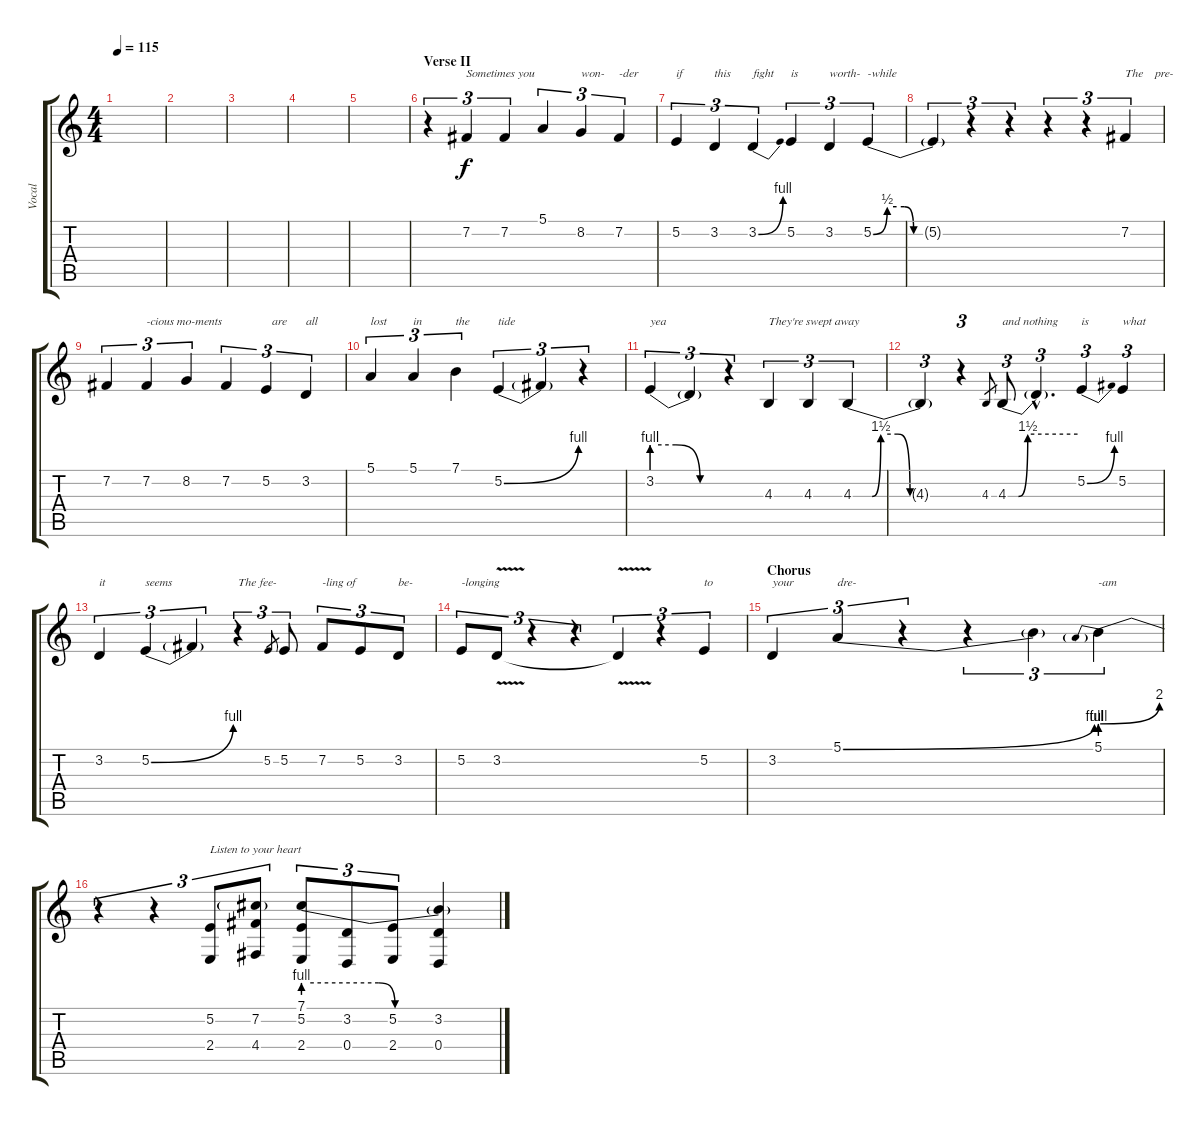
\track ("Vocal" "Vocal") {instrument lead1square}
\staff {score tabs}
\tuning (E4 B3 G3 D3 A2 E2) {hide}
\ts (4 4)
\tempo 115
\clef g2
\ks c
|
|
|
|
|
\section ("" "Verse II")
r.4{tu (3 2)} 7.2.4{tu (3 2) txt "Sometimes you"} 7.2.4{tu (3 2)} 5.1.4{tu (3 2)} 8.2.4{tu (3 2) txt "won-"} 7.2.4{tu (3 2) txt "-der"} |
5.2.4{tu (3 2) txt "if"} 3.2.4{tu (3 2) txt "this"} 3.2{be (bend 0 0 60 4)}.4{tu (3 2) txt "fight"} 5.2.4{tu (3 2) txt "is"} 3.2.4{tu (3 2) txt "worth-"} 5.2{be (custom 0 0 9 2 15 2 20 2 26 0 30 0 45 0 60 0)}.4{tu (3 2) txt "-while"} |
5.2{t}.4{tu (3 2)} r.4{tu (3 2)} r.4{tu (3 2)} r.4{tu (3 2)} r.4{tu (3 2)} 7.2.4{tu (3 2) txt "The    pre-"} |
7.2.4{tu (3 2)} 7.2.4{tu (3 2) txt "-cious mo-ments"} 8.2.4{tu (3 2)} 7.2.4{tu (3 2)} 5.2.4{tu (3 2) txt "  are"} 3.2.4{tu (3 2) txt "all"} |
5.1.4{tu (3 2) txt "lost"} 5.1.4{tu (3 2) txt "in"} 7.1.4{tu (3 2) txt "the"} 5.2{be (bend 0 0 60 4)}.4{tu (3 2) txt "tide"} 5.2{t}.4{tu (3 2)} r.4{tu (3 2)} |
3.2{be (custom 0 4 20 4 40 0 60 0)}.4{tu (3 2) txt "yea"} 3.2{t}.4{tu (3 2)} r.4{tu (3 2)} 4.3.4{tu (3 2) txt "They're swept away "} 4.3.4{tu (3 2)} 4.3{be (custom 0 0 11 0 16 6 26 6 33 0 45 0 60 0)}.4{tu (3 2)} |
4.3{t}.4{tu (3 2)} r.4{tu (3 2)} 4.3.8{gr} 4.3{be (custom 0 0 9 0 17 6 60 6)}.8{tu (3 2) txt "and nothing"} 4.3{hac t}.4{d tu (3 2)} 5.2{be (bend 0 0 60 4)}.4{tu (3 2) txt "is"} 5.2.4{tu (3 2) txt "what"} |
3.2.4{tu (3 2) txt "it"} 5.2{be (bend 0 0 60 4)}.4{tu (3 2) txt "seems"} 5.2{t}.4{tu (3 2)} r.4{tu (3 2) txt "The fee-"} 5.2.8{gr} 5.2.8{tu (3 2)} 7.2.8{tu (3 2) txt "-ling of"} 5.2.8{tu (3 2)} 3.2.8{tu (3 2) txt "be-"} |
5.2.8{tu (3 2) txt "-longing"} 3.2{v}.8{tu (3 2)} r.4{tu (3 2)} r.4{tu (3 2)} 3.2{t}.4{tu (3 2)} r.4{tu (3 2)} 5.2.4{tu (3 2) txt "to"} |
\section ("" "Chorus")
3.2.4{tu (3 2) txt "your"} 5.1{be (bend 0 0 60 4)}.4{tu (3 2) txt "dre-"} r.4{tu (3 2)} r.4{tu (3 2)} 5.1{t}.4{tu (3 2)} 5.1{be (prebendbend 0 4 60 8)}.4{tu (3 2) txt "-am"} |
r.4{tu (3 2)} r.4{tu (3 2)} (5.2 2.4).8{tu (3 2) txt "Listen to your heart"} (5.1{t} 7.2 4.4).8{tu (3 2)} (7.1{be (custom 0 4 23 4 28 0 35 0 46 0 60 0)} 5.2 2.4).8{tu (3 2)} (3.2 0.4).8{tu (3 2)} (5.2 2.4).8{tu (3 2)} (7.1{t} 3.2 0.4).4
